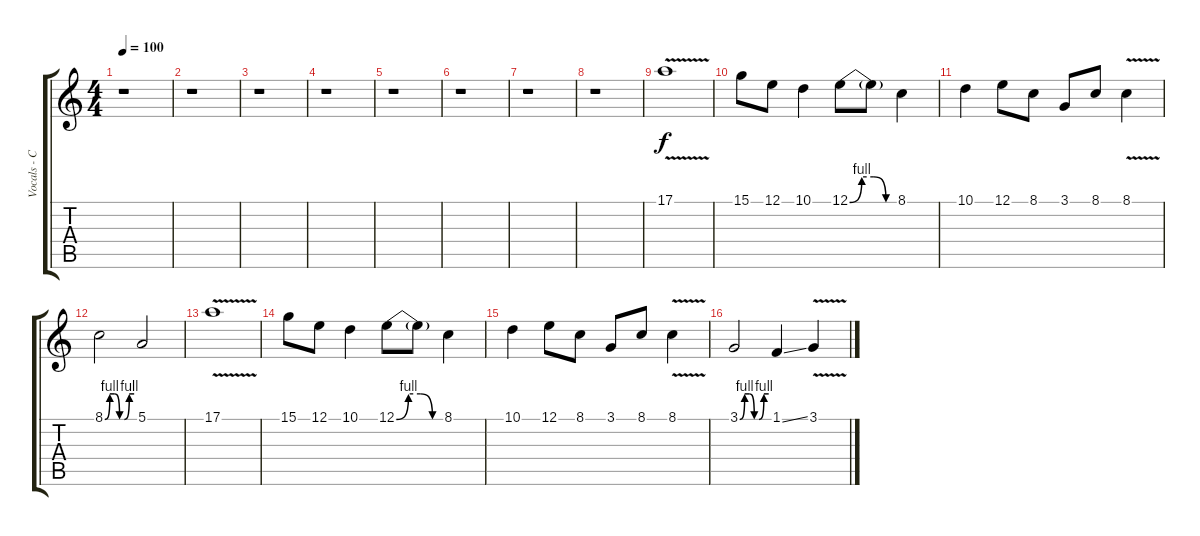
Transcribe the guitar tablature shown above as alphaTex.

\track ("Vocals - Chorus" "Vocals - C") {instrument choiraahs}
\staff {score tabs}
\tuning (E4 B3 G3 D3 A2 E2) {hide}
\ts (4 4)
\tempo 100
\clef g2
\ks c
r.1{dy f} |
r.1 |
r.1 |
r.1 |
r.1 |
r.1 |
r.1 |
r.1 |
17.1{v}.1 |
15.1.8 12.1.8 10.1.4 12.1{be (custom 0 0 15 4 30 4 45 0 60 0)}.8 12.1{t}.8 8.1.4 |
10.1.4 12.1.8 8.1.8 3.1.8 8.1.8 8.1{v}.4 |
8.1{be (custom 0 0 10 4 20 4 30 0 40 0 50 4 60 4)}.2 5.1.2 |
17.1{v}.1 |
15.1.8 12.1.8 10.1.4 12.1{be (custom 0 0 15 4 30 4 45 0 60 0)}.8 12.1{t}.8 8.1.4 |
10.1.4 12.1.8 8.1.8 3.1.8 8.1.8 8.1{v}.4 |
3.1{be (custom 0 0 10 4 20 4 30 0 40 0 50 4 60 4)}.2 1.1{ss}.4 3.1{v}.4
